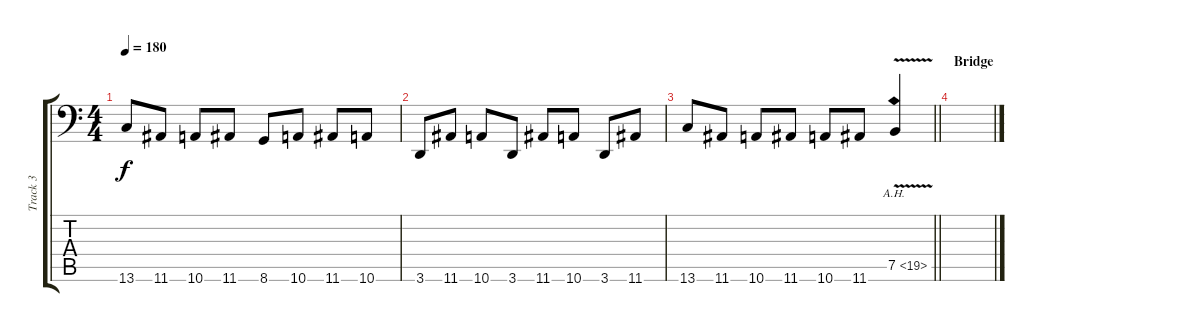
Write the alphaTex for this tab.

\track ("Track 3" "Track 3") {instrument electricbassfinger}
\staff {score tabs}
\tuning (C3 G2 D2 A1 E1 B0) {hide}
\ts (4 4)
\tempo 180
\clef f4
\ks c
13.6.8{dy f} 11.6.8 10.6.8 11.6.8 8.6.8 10.6.8 11.6.8 10.6.8 |
3.6.8 11.6.8 10.6.8 3.6.8 11.6.8 10.6.8 3.6.8 11.6.8 |
\barLineRight lightlight
13.6.8 11.6.8 10.6.8 11.6.8 10.6.8 11.6.8 7.5{ah 12 v}.4 |
\section ("" "Bridge")
